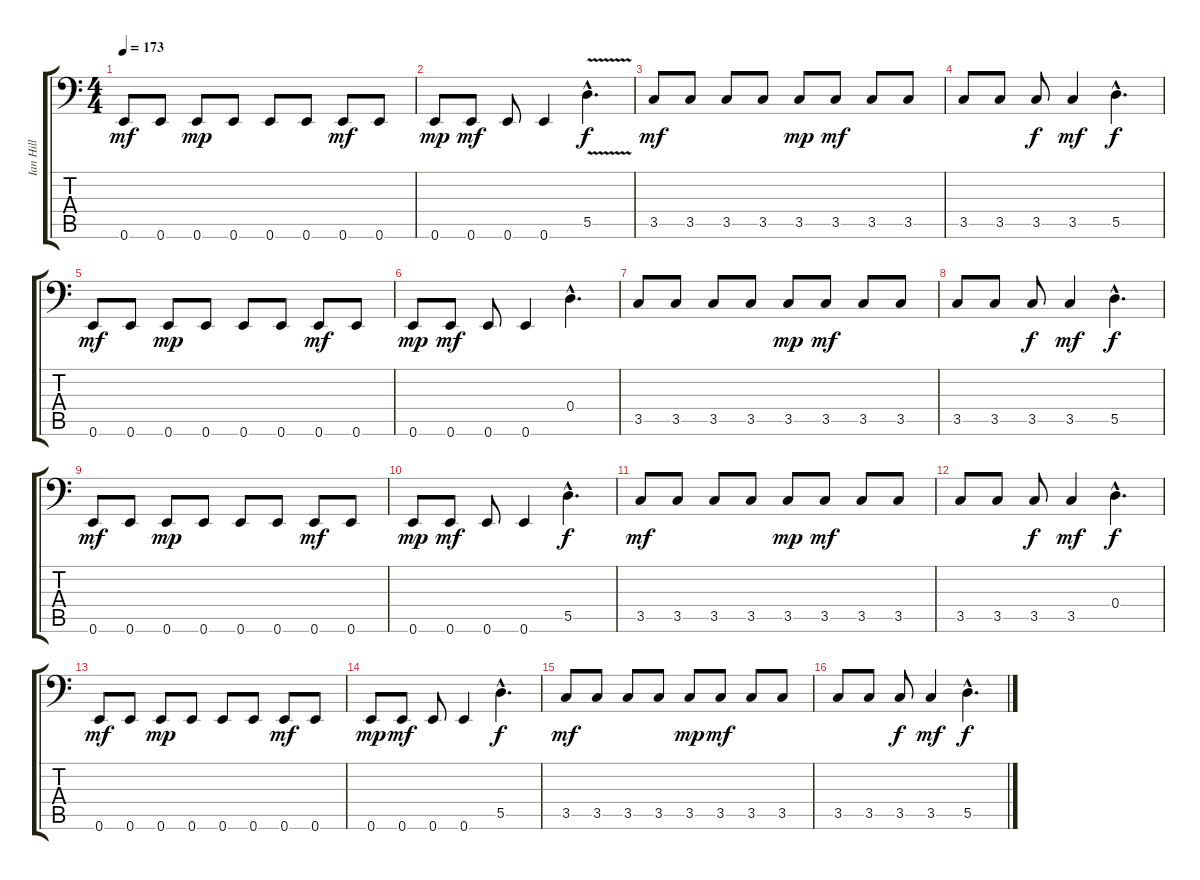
\track ("Ian Hill" "Ian Hill") {instrument electricbasspick}
\staff {score tabs}
\tuning (Eb3 A3 G2 D2 A1 E1) {hide}
\ts (4 4)
\tempo 173
\clef f4
\ks c
0.6.8{dy mf} 0.6.8 0.6.8{dy mp} 0.6.8 0.6.8 0.6.8 0.6.8{dy mf} 0.6.8 |
0.6.8{dy mp} 0.6.8{dy mf} 0.6.8 0.6.4 5.5{v hac}.4{d dy f} |
3.5.8{dy mf} 3.5.8 3.5.8 3.5.8 3.5.8{dy mp} 3.5.8{dy mf} 3.5.8 3.5.8 |
3.5.8 3.5.8 3.5.8{dy f} 3.5.4{dy mf} 5.5{hac}.4{d dy f} |
0.6.8{dy mf} 0.6.8 0.6.8{dy mp} 0.6.8 0.6.8 0.6.8 0.6.8{dy mf} 0.6.8 |
0.6.8{dy mp} 0.6.8{dy mf} 0.6.8 0.6.4 0.4{hac}.4{d} |
3.5.8 3.5.8 3.5.8 3.5.8 3.5.8{dy mp} 3.5.8{dy mf} 3.5.8 3.5.8 |
3.5.8 3.5.8 3.5.8{dy f} 3.5.4{dy mf} 5.5{hac}.4{d dy f} |
0.6.8{dy mf} 0.6.8 0.6.8{dy mp} 0.6.8 0.6.8 0.6.8 0.6.8{dy mf} 0.6.8 |
0.6.8{dy mp} 0.6.8{dy mf} 0.6.8 0.6.4 5.5{hac}.4{d dy f} |
3.5.8{dy mf} 3.5.8 3.5.8 3.5.8 3.5.8{dy mp} 3.5.8{dy mf} 3.5.8 3.5.8 |
3.5.8 3.5.8 3.5.8{dy f} 3.5.4{dy mf} 0.4{hac}.4{d dy f} |
0.6.8{dy mf} 0.6.8 0.6.8{dy mp} 0.6.8 0.6.8 0.6.8 0.6.8{dy mf} 0.6.8 |
0.6.8{dy mp} 0.6.8{dy mf} 0.6.8 0.6.4 5.5{hac}.4{d dy f} |
3.5.8{dy mf} 3.5.8 3.5.8 3.5.8 3.5.8{dy mp} 3.5.8{dy mf} 3.5.8 3.5.8 |
3.5.8 3.5.8 3.5.8{dy f} 3.5.4{dy mf} 5.5{hac}.4{d dy f}
